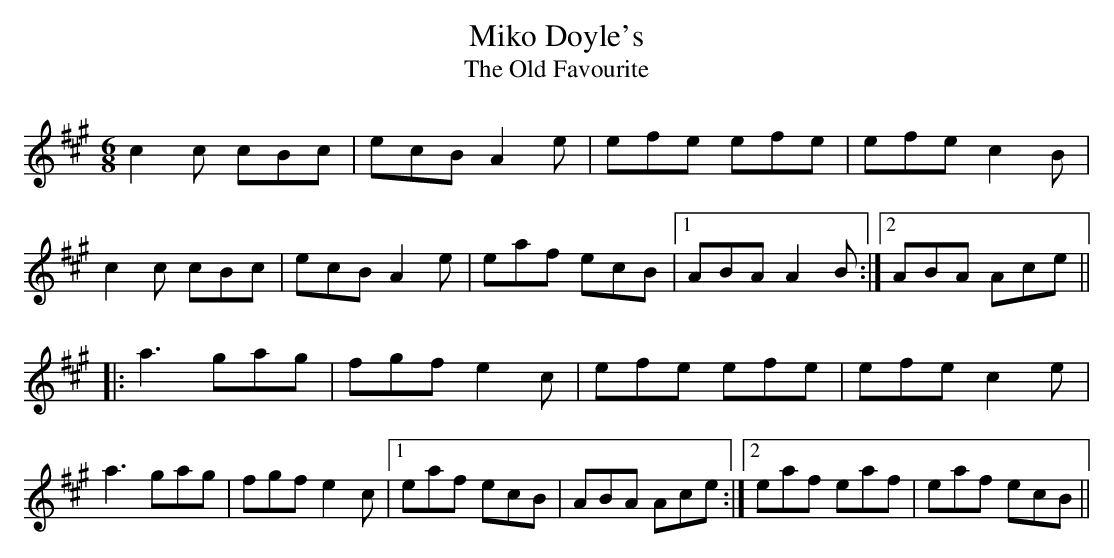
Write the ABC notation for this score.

X:1
T:Miko Doyle's
T:Old Favourite, The
M:6/8
K:A
c2c cBc|ecB A2e|efe efe|efe c2B|
c2c cBc|ecB A2e|eaf ecB|1 ABA A2B:|2 ABA Ace||
|:a3 gag|fgf e2c|efe efe|efe c2e|
a3 gag|fgf e2c|1 eaf ecB|ABA Ace:|2 eaf eaf|eaf ecB||
